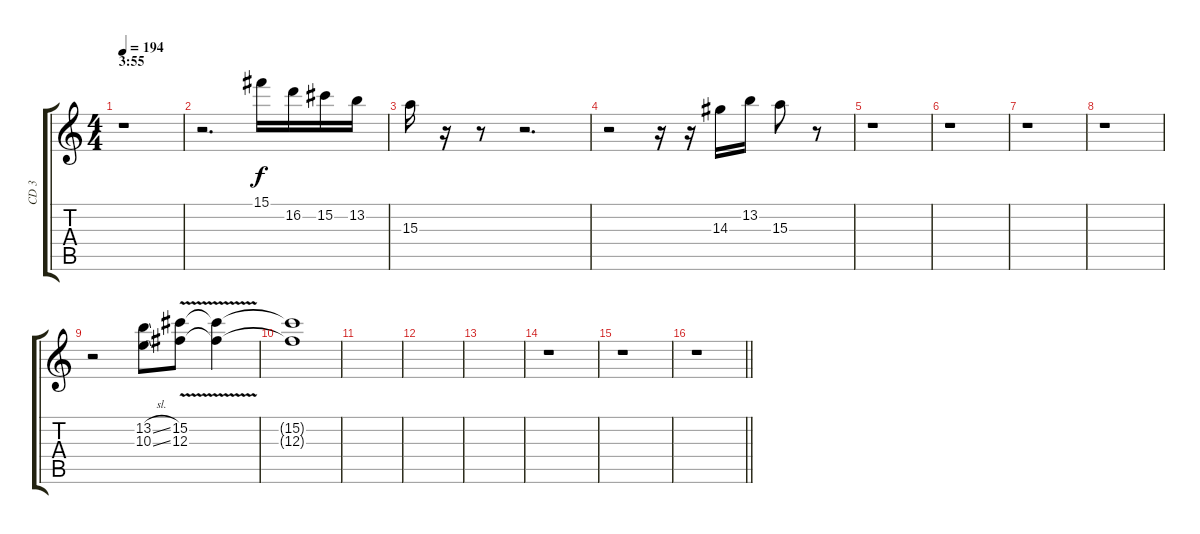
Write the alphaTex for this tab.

\track ("CD 3" "CD 3") {instrument overdrivenguitar}
\staff {score tabs}
\tuning (Eb4 Bb3 Gb3 Db3 Ab2 Eb2) {hide}
\ts (4 4)
\section ("" "3:55")
\tempo 194
\clef g2
\ks c
r.1{dy f} |
r.2{d} 15.1.16 16.2.16 15.2.16 13.2.16 |
15.3.16 r.16 r.8 r.2{d} |
r.2 r.16 r.16 14.3.16 13.2.16 15.3.8 r.8 |
r.1 |
r.1 |
r.1 |
r.1 |
r.2 (13.2{sl} 10.3{sl}).8 (15.2{v} 12.3{v}).8 (15.2{t} 12.3{t}).4 |
(15.2{t} 12.3{t}).1 |
|
|
|
r.1 |
r.1 |
\barLineRight lightlight
r.1
